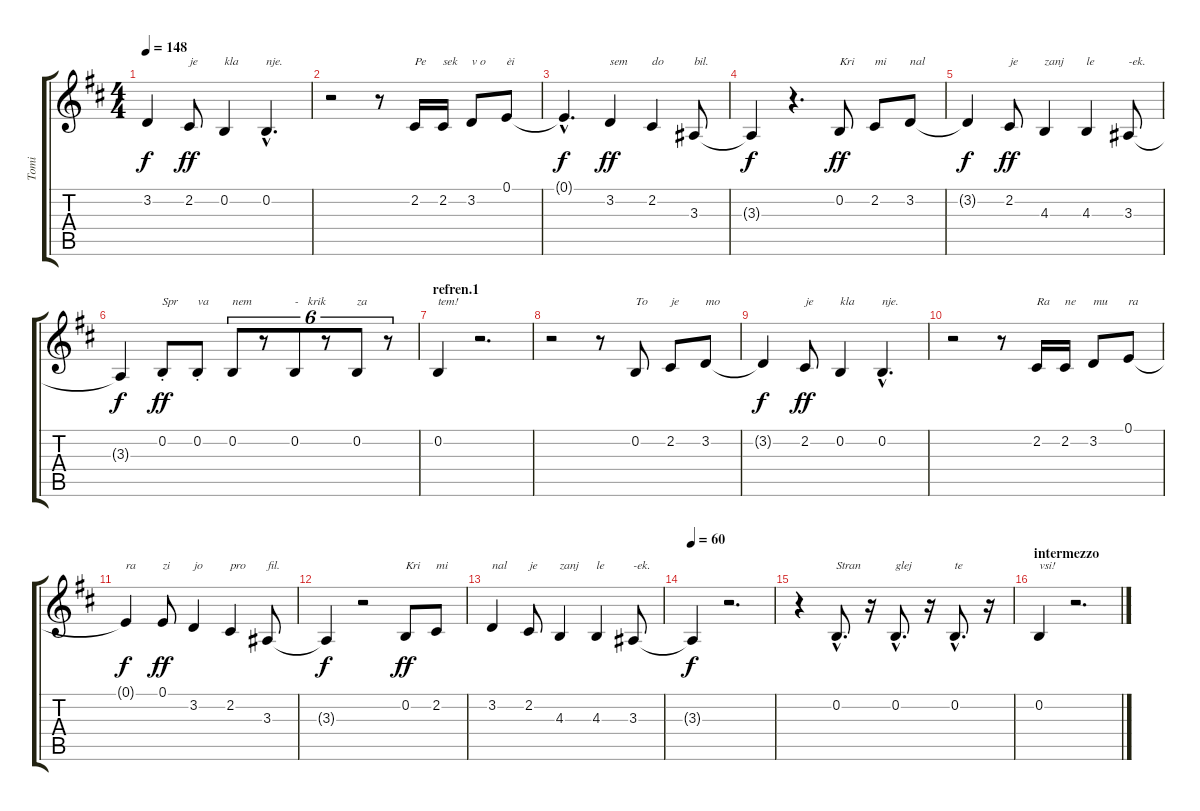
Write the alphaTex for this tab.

\track ("Tomi" "Tomi") {instrument tenorsax}
\staff {score tabs}
\tuning (E4 B3 G3 D3 A2 E2) {hide}
\ts (4 4)
\tempo 148
\clef g2
\ks d
3.2{t}.4{dy f} 2.2.8{txt "je" dy ff} 0.2.4{txt "kla"} 0.2{hac}.4{d txt "nje."} |
r.2 r.8 2.2.16{txt "Pe"} 2.2.16{txt "sek"} 3.2.8{txt "v o"} 0.1.8{txt "èi"} |
0.1{hac t}.4{d dy f} 3.2.4{txt "sem" dy ff} 2.2.4{txt "do"} 3.3.8{txt "bil."} |
3.3{t}.4{dy f} r.4{d} 0.2.8{txt "Kri" dy ff} 2.2.8{txt "mi"} 3.2.8{txt "nal"} |
3.2{t}.4{dy f} 2.2.8{txt "je" dy ff} 4.3.4{txt "zanj"} 4.3.4{txt "le"} 3.3.8{txt "-ek."} |
3.3{t}.4{dy f} 0.2{st}.8{txt "Spr" dy ff} 0.2{st}.8{txt "va"} 0.2.8{tu (6 4) txt "nem"} r.8{tu (6 4)} 0.2.8{tu (6 4) txt "-   krik"} r.8{tu (6 4)} 0.2.8{tu (6 4) txt "za"} r.8{tu (6 4)} |
\section ("" "refren.1")
0.2.4{txt "tem!"} r.2{d} |
r.2 r.8 0.2.8{txt "To"} 2.2.8{txt "je"} 3.2.8{txt "mo"} |
3.2{t}.4{dy f} 2.2.8{txt "je" dy ff} 0.2.4{txt "kla"} 0.2{hac}.4{d txt "nje."} |
r.2 r.8 2.2.16{txt "Ra"} 2.2.16{txt "ne"} 3.2.8{txt "mu"} 0.1.8{txt "ra"} |
0.1{t}.4{txt "ra" dy f} 0.1.8{txt "zi" dy ff} 3.2.4{txt "jo"} 2.2.4{txt "pro"} 3.3.8{txt "fil."} |
3.3{t}.4{dy f} r.2 0.2.8{txt "Kri" dy ff} 2.2.8{txt "mi"} |
3.2.4{txt "nal"} 2.2.8{txt "je"} 4.3.4{txt "zanj"} 4.3.4{txt "le"} 3.3.8{txt "-ek."} |
\tempo 60
3.3{t}.4{dy f} r.2{d} |
r.4 0.2{hac}.8{d txt "Stran"} r.16 0.2{hac}.8{d txt "glej"} r.16 0.2{hac}.8{d txt "te"} r.16 |
\section ("" "intermezzo")
0.2.4{txt "vsi!"} r.2{d}
